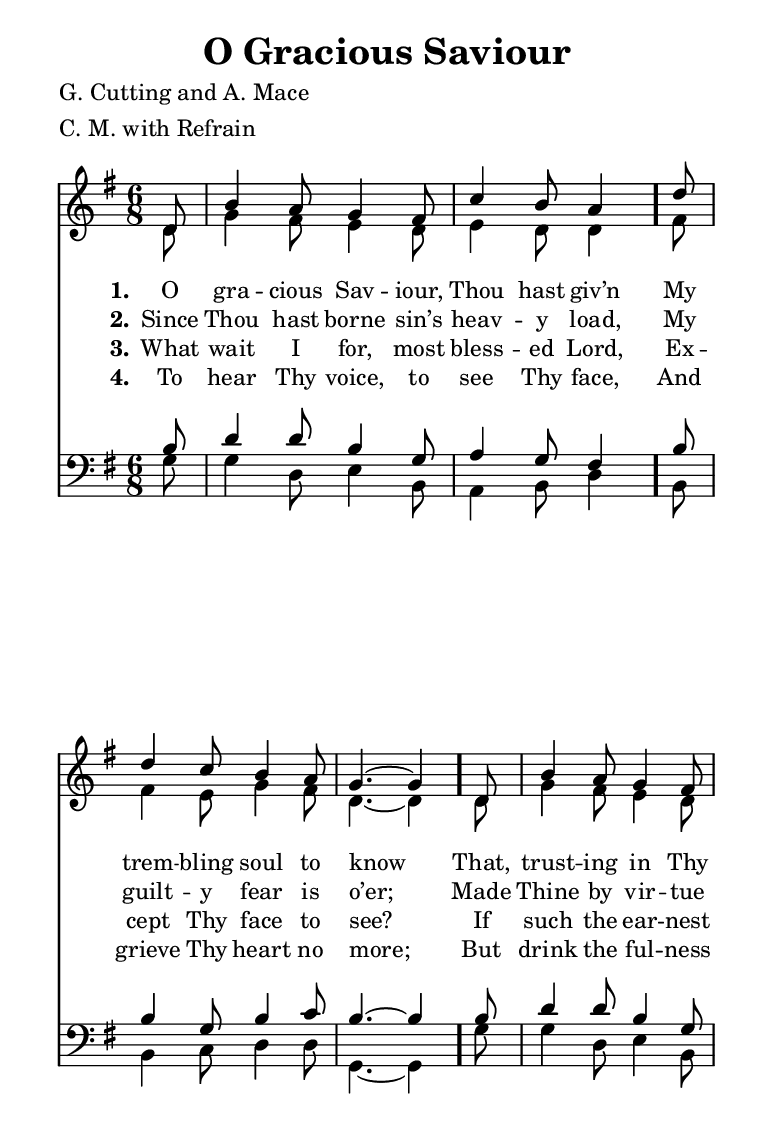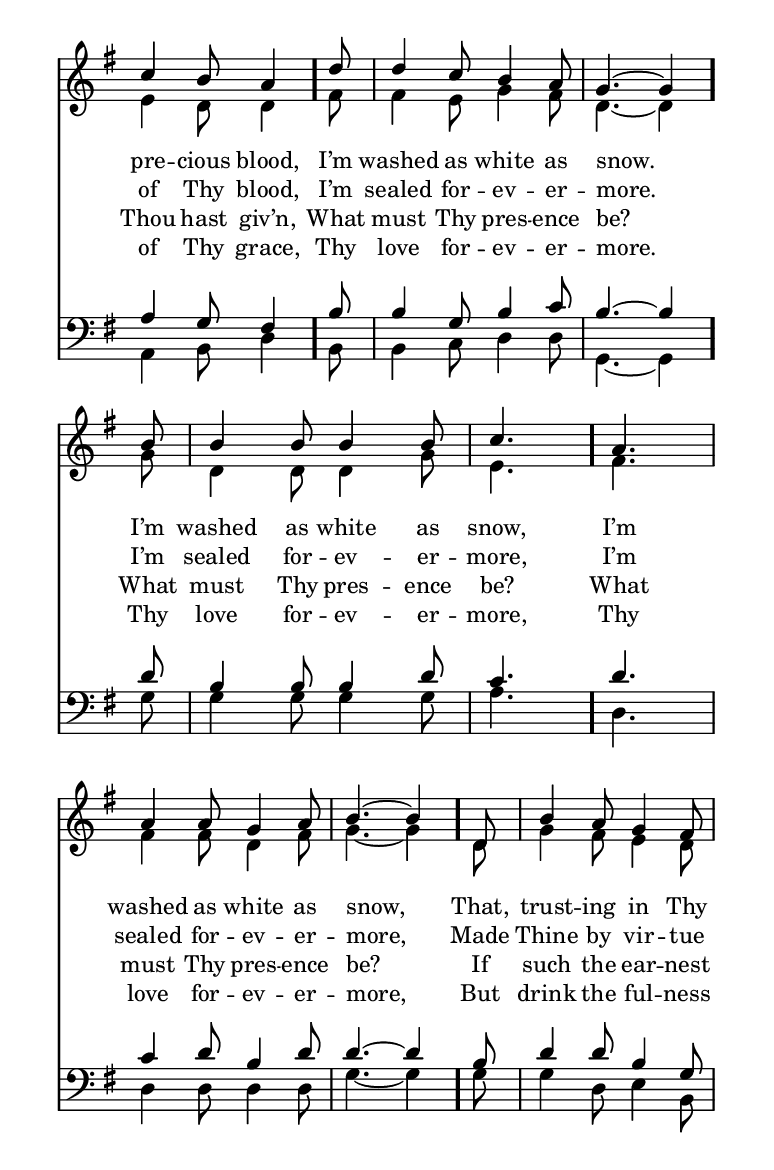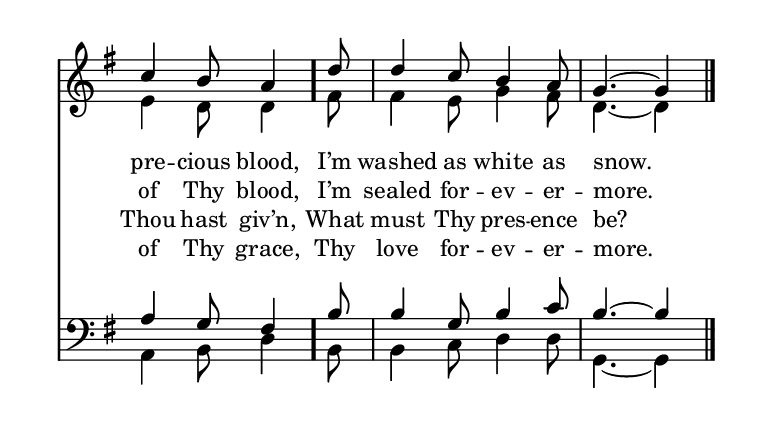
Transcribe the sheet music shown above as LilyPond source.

\include "common/global.ily"
\paper {
  \include "common/paper.ily"
}

\header{
  hymnnumber = "247"
  title = "O Gracious Saviour"
  tunename = ""
  meter = "C. M. with Refrain"
  poet = "G. Cutting and A. Mace"
  composer = ""
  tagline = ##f
}

global = {
  \include "common/overrides.ily"
  \override Staff.TimeSignature.style = #'numbered
  \time 6/8
  \override Score.MetronomeMark.transparent = ##t % hide all fermata changes too
  \tempo 4=70
  \key g \major
  \partial 8
  \autoBeamOff
}

patternA = { c8 | c4 c8 c4 c8 | c4 c8 c4 }
patternB = { c8 | c4 c8 c4 c8 | c4. ~ c4 }
patternC = { c8 | c4 c8 c4 c8 | c4. }
patternD = { c4. | c4 c8 c4 c8 | c4. ~ c4 }

notesSoprano = {
\global
\relative c' {

  \changePitch \patternA { d | b' a g fis | c' b a }
  \changePitch \patternB { d | d c b a | g g } \eogbreak
  \changePitch \patternA { d | b' a g fis | c' b a }
  \changePitch \patternB { d | d c b a | g g } \eogbreak

  \changePitch \patternC { b | b b b b | c }
  \changePitch \patternD { a | a a g a | b b } \eogbreak
  \changePitch \patternA { d, | b' a g fis | c' b a }
  \changePitch \patternB { d | d c b a | g g } \eogbreak

  \bar "|."

}
}

notesAlto = {
\global
\relative e' {

  \changePitch \patternA { d | g fis e d | e d d }
  \changePitch \patternB { fis | fis e g fis | d d }
  \changePitch \patternA { d | g fis e d | e d d }
  \changePitch \patternB { fis | fis e g fis | d d }

  \changePitch \patternC { g | d d d g | e }
  \changePitch \patternD { fis | fis fis d fis | g g }
  \changePitch \patternA { d | g fis e d | e d d }
  \changePitch \patternB { fis | fis e g fis | d d }

}
}

notesTenor = {
\global
\relative a {

  \changePitch \patternA { b | d d b g | a g fis }
  \changePitch \patternB { b | b g b c | b b }
  \changePitch \patternA { b | d d b g | a g fis }
  \changePitch \patternB { b | b g b c | b b }

  \changePitch \patternC { d | b b b d | c }
  \changePitch \patternD { d | c d b d | d d }
  \changePitch \patternA { b | d d b g | a g fis }
  \changePitch \patternB { b | b g b c | b b }

}
}

notesBass = {
\global
\relative f {

  \changePitch \patternA { g | g d e b | a b d }
  \changePitch \patternB { b | b c d d | g, g }
  \changePitch \patternA { g' | g d e b | a b d }
  \changePitch \patternB { b | b c d d | g, g }

  \changePitch \patternC { g' | g g g g | a }
  \changePitch \patternD { d, | d d d d | g g }
  \changePitch \patternA { g | g d e b | a b d }
  \changePitch \patternB { b | b c d d | g, g }

}
}

wordsA = \lyricmode {
\set stanza = "1."

O gra -- cious Sav -- iour, Thou hast giv’n \bar "."
My trem -- bling soul to know \bar "."
That, trust -- ing in Thy pre -- cious blood, \bar "."
I’m washed as white as snow. \bar "."
%{HIDE>%} I’m washed as white as snow, \bar "."
I’m washed as white as snow, \bar "."
That, trust -- ing in Thy pre -- cious blood, \bar "."
I’m washed as white as snow. %{<HIDE%} \bar "."

}

wordsB = \lyricmode {
\set stanza = "2."

Since Thou hast borne sin’s heav -- y load,
My guilt -- y fear is o’er;
Made Thine by vir -- tue of Thy blood,
I’m sealed for -- ev -- er -- more.
%{HIDE>%} I’m sealed for -- ev -- er -- more,
I’m sealed for -- ev -- er -- more,
Made Thine by vir -- tue of Thy blood,
I’m sealed for -- ev -- er -- more. %{<HIDE%}

}

wordsC = \lyricmode {
\set stanza = "3."

What wait I for, most bless -- ed Lord,
Ex -- cept Thy face to see?
If such the ear -- nest Thou hast giv’n,
What must Thy pres -- ence be?
%{HIDE>%} What must Thy pres -- ence be?
What must Thy pres -- ence be?
If such the ear -- nest Thou hast giv’n,
What must Thy pres -- ence be? %{<HIDE%}

}

wordsD = \lyricmode {
\set stanza = "4."

To hear Thy voice, to see Thy face,
And grieve Thy heart no more;
But drink the ful -- ness of Thy grace,
Thy love for -- ev -- er -- more.
%{HIDE>%} Thy love for -- ev -- er -- more,
Thy love for -- ev -- er -- more,
But drink the ful -- ness of Thy grace,
Thy love for -- ev -- er -- more. %{<HIDE%}

}

\score {
  \context ChoirStaff <<
    \context Staff = upper <<
      \set ChoirStaff.systemStartDelimiter = #'SystemStartBar
      \context Voice  = sopranos { \voiceOne << \notesSoprano >> }
      \context Voice  = altos { \voiceTwo << \notesAlto >> }
      \context Lyrics = one   \lyricsto sopranos \wordsA
      \context Lyrics = two   \lyricsto sopranos \wordsB
      \context Lyrics = three \lyricsto sopranos \wordsC
      \context Lyrics = four  \lyricsto sopranos \wordsD
    >>
    \context Staff = men <<
      \clef bass
      \context Voice  = tenors { \voiceOne << \notesTenor >> }
      \context Voice  = basses { \voiceTwo << \notesBass >> }
    >>
  >>
  \layout {
    \include "common/layout.ily"
  }
  \midi{
    \include "common/midi.ily"
  }
}

\version "2.19.49"  % necessary for upgrading to future LilyPond versions.

% vi:set et ts=2 sw=2 ai nocindent syntax=lilypond:
